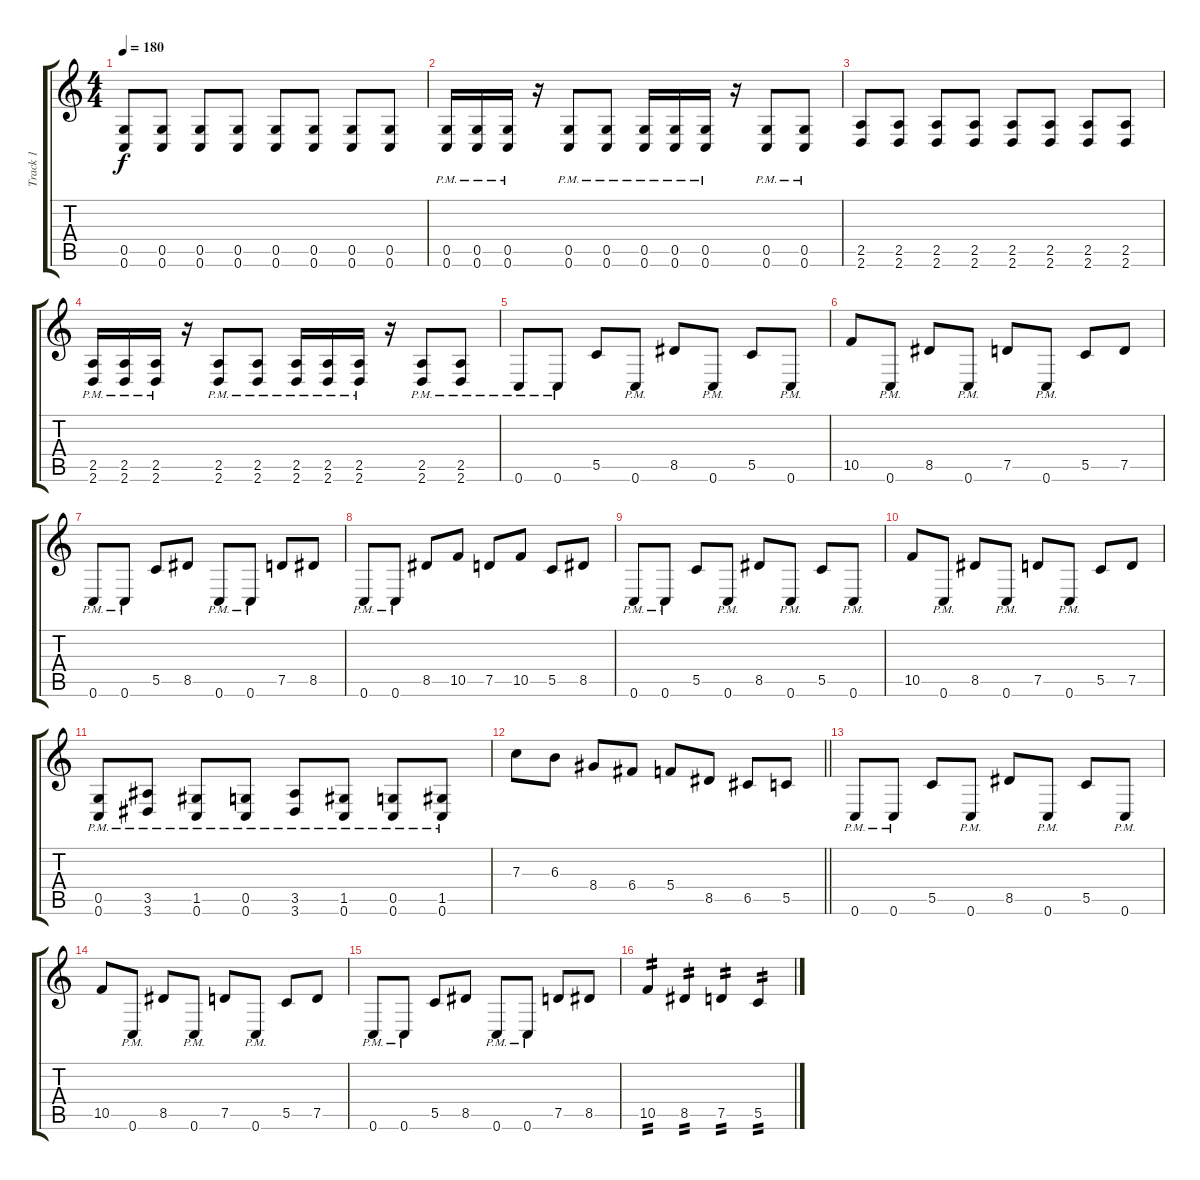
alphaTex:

\track ("Track 1" "Track 1") {instrument distortionguitar}
\staff {score tabs}
\tuning (D4 A3 F3 C3 G2 C2) {hide}
\ts (4 4)
\tempo 180
\clef g2
\ks c
(0.5 0.6).8{dy f} (0.5 0.6).8 (0.5 0.6).8 (0.5 0.6).8 (0.5 0.6).8 (0.5 0.6).8 (0.5 0.6).8 (0.5 0.6).8 |
(0.5{pm} 0.6{pm}).16 (0.5{pm} 0.6{pm}).16 (0.5{pm} 0.6{pm}).16 r.16 (0.5{pm} 0.6{pm}).8 (0.5{pm} 0.6{pm}).8 (0.5{pm} 0.6{pm}).16 (0.5{pm} 0.6{pm}).16 (0.5{pm} 0.6{pm}).16 r.16 (0.5{pm} 0.6{pm}).8 (0.5{pm} 0.6{pm}).8 |
(2.5 2.6).8 (2.5 2.6).8 (2.5 2.6).8 (2.5 2.6).8 (2.5 2.6).8 (2.5 2.6).8 (2.5 2.6).8 (2.5 2.6).8 |
(2.5{pm} 2.6{pm}).16 (2.5{pm} 2.6{pm}).16 (2.5{pm} 2.6{pm}).16 r.16 (2.5{pm} 2.6{pm}).8 (2.5{pm} 2.6{pm}).8 (2.5{pm} 2.6{pm}).16 (2.5{pm} 2.6{pm}).16 (2.5{pm} 2.6{pm}).16 r.16 (2.5{pm} 2.6{pm}).8 (2.5{pm} 2.6{pm}).8 |
0.6{pm}.8 0.6{pm}.8 5.5.8 0.6{pm}.8 8.5.8 0.6{pm}.8 5.5.8 0.6{pm}.8 |
10.5.8 0.6{pm}.8 8.5.8 0.6{pm}.8 7.5.8 0.6{pm}.8 5.5.8 7.5.8 |
0.6{pm}.8 0.6{pm}.8 5.5.8 8.5.8 0.6{pm}.8 0.6{pm}.8 7.5.8 8.5.8 |
0.6{pm}.8 0.6{pm}.8 8.5.8 10.5.8 7.5.8 10.5.8 5.5.8 8.5.8 |
0.6{pm}.8 0.6{pm}.8 5.5.8 0.6{pm}.8 8.5.8 0.6{pm}.8 5.5.8 0.6{pm}.8 |
10.5.8 0.6{pm}.8 8.5.8 0.6{pm}.8 7.5.8 0.6{pm}.8 5.5.8 7.5.8 |
(0.5{pm} 0.6{pm}).8 (3.5{pm} 3.6{pm}).8 (1.5{pm} 0.6).8 (0.5{pm} 0.6{pm}).8 (3.5{pm} 3.6{pm}).8 (1.5{pm} 0.6{pm}).8 (0.5{pm} 0.6{pm}).8 (1.5{pm} 0.6{pm}).8 |
\barLineRight lightlight
7.3.8 6.3.8 8.4.8 6.4.8 5.4.8 8.5.8 6.5.8 5.5.8 |
0.6{pm}.8 0.6{pm}.8 5.5.8 0.6{pm}.8 8.5.8 0.6{pm}.8 5.5.8 0.6{pm}.8 |
10.5.8 0.6{pm}.8 8.5.8 0.6{pm}.8 7.5.8 0.6{pm}.8 5.5.8 7.5.8 |
0.6{pm}.8 0.6{pm}.8 5.5.8 8.5.8 0.6{pm}.8 0.6{pm}.8 7.5.8 8.5.8 |
10.5.4{tp 2} 8.5.4{tp 2} 7.5.4{tp 2} 5.5.4{tp 2}
